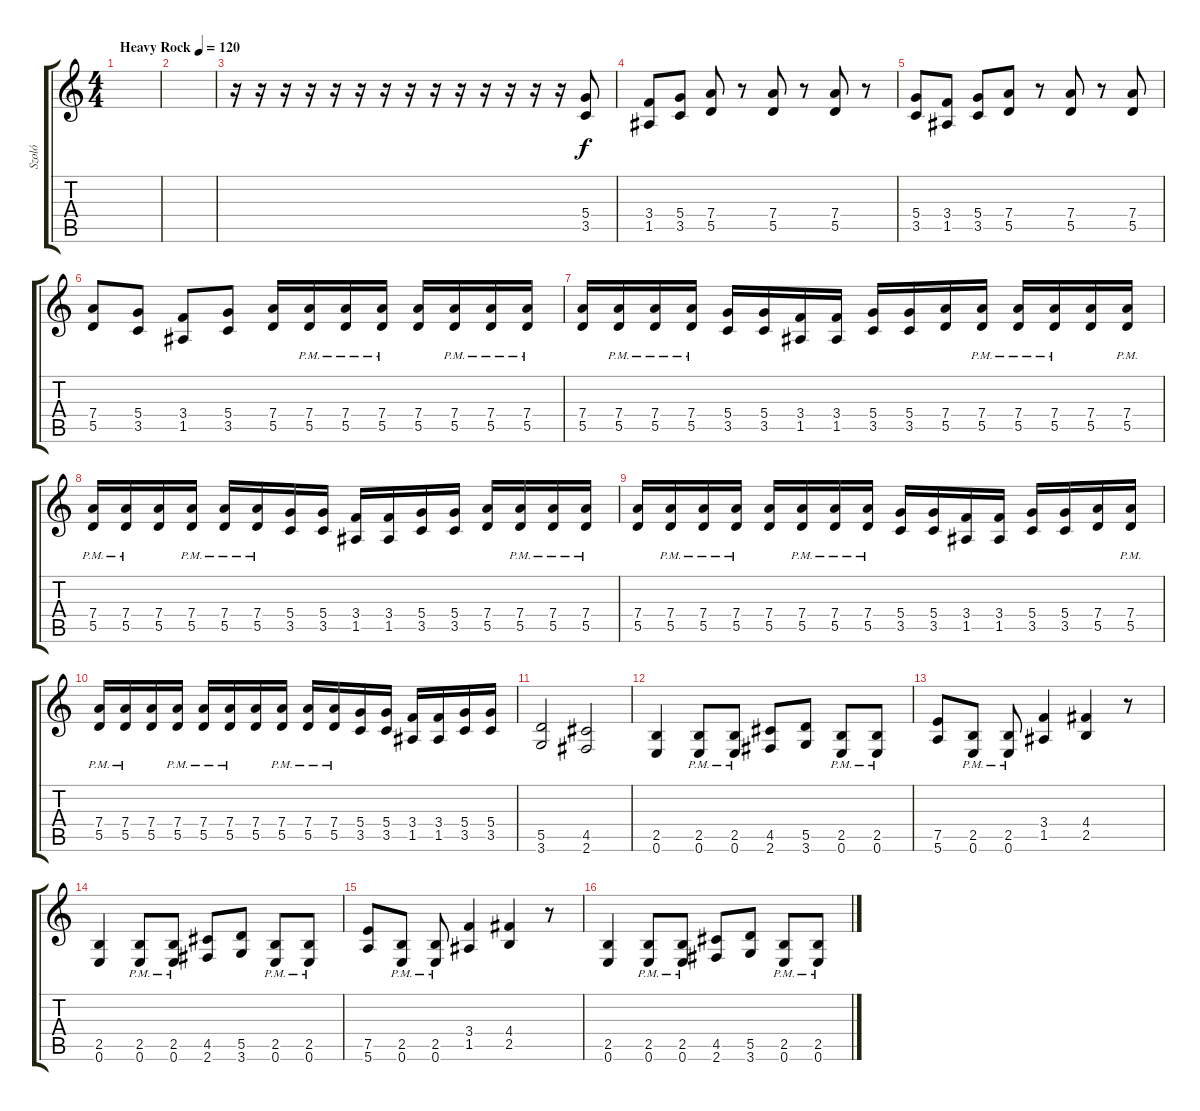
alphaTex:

\track ("Szoló" "Szoló") {instrument electricguitarjazz}
\staff {score tabs}
\tuning (E4 B3 G3 D3 A2 E2) {hide}
\ts (4 4)
\tempo (120 "Heavy Rock")
\clef g2
\ks c
|
|
r.16 r.16 r.16 r.16 r.16 r.16 r.16 r.16 r.16 r.16 r.16 r.16 r.16 r.16 (5.4 3.5).8 |
(3.4 1.5).8 (5.4 3.5).8 (7.4 5.5).8 r.8 (7.4 5.5).8 r.8 (7.4 5.5).8 r.8 |
(5.4 3.5).8 (3.4 1.5).8 (5.4 3.5).8 (7.4 5.5).8 r.8 (7.4 5.5).8 r.8 (7.4 5.5).8 |
(7.4 5.5).8 (5.4 3.5).8 (3.4 1.5).8 (5.4 3.5).8 (7.4 5.5).16 (7.4{pm} 5.5{pm}).16 (7.4{pm} 5.5{pm}).16 (7.4{pm} 5.5{pm}).16 (7.4 5.5).16 (7.4{pm} 5.5{pm}).16 (7.4{pm} 5.5{pm}).16 (7.4{pm} 5.5{pm}).16 |
(7.4 5.5).16 (7.4{pm} 5.5{pm}).16 (7.4{pm} 5.5{pm}).16 (7.4{pm} 5.5{pm}).16 (5.4 3.5).16 (5.4 3.5).16 (3.4 1.5).16 (3.4 1.5).16 (5.4 3.5).16 (5.4 3.5).16 (7.4 5.5).16 (7.4{pm} 5.5{pm}).16 (7.4{pm} 5.5{pm}).16 (7.4{pm} 5.5{pm}).16 (7.4 5.5).16 (7.4{pm} 5.5{pm}).16 |
(7.4{pm} 5.5{pm}).16 (7.4{pm} 5.5{pm}).16 (7.4 5.5).16 (7.4{pm} 5.5{pm}).16 (7.4{pm} 5.5{pm}).16 (7.4{pm} 5.5{pm}).16 (5.4 3.5).16 (5.4 3.5).16 (3.4 1.5).16 (3.4 1.5).16 (5.4 3.5).16 (5.4 3.5).16 (7.4 5.5).16 (7.4{pm} 5.5{pm}).16 (7.4{pm} 5.5{pm}).16 (7.4{pm} 5.5{pm}).16 |
(7.4 5.5).16 (7.4{pm} 5.5{pm}).16 (7.4{pm} 5.5{pm}).16 (7.4{pm} 5.5{pm}).16 (7.4 5.5).16 (7.4{pm} 5.5{pm}).16 (7.4{pm} 5.5{pm}).16 (7.4{pm} 5.5{pm}).16 (5.4 3.5).16 (5.4 3.5).16 (3.4 1.5).16 (3.4 1.5).16 (5.4 3.5).16 (5.4 3.5).16 (7.4 5.5).16 (7.4{pm} 5.5{pm}).16 |
(7.4{pm} 5.5{pm}).16 (7.4{pm} 5.5{pm}).16 (7.4 5.5).16 (7.4{pm} 5.5{pm}).16 (7.4{pm} 5.5{pm}).16 (7.4{pm} 5.5{pm}).16 (7.4 5.5).16 (7.4{pm} 5.5{pm}).16 (7.4{pm} 5.5{pm}).16 (7.4{pm} 5.5{pm}).16 (5.4 3.5).16 (5.4 3.5).16 (3.4 1.5).16 (3.4 1.5).16 (5.4 3.5).16 (5.4 3.5).16 |
(5.5 3.6).2 (4.5 2.6).2 |
(2.5 0.6).4 (2.5{pm} 0.6{pm}).8 (2.5{pm} 0.6{pm}).8 (4.5 2.6).8 (5.5 3.6).8 (2.5{pm} 0.6{pm}).8 (2.5{pm} 0.6{pm}).8 |
(7.5 5.6).8 (2.5{pm} 0.6{pm}).8 (2.5{pm} 0.6{pm}).8 (3.4 1.5).4 (4.4 2.5).4 r.8 |
(2.5 0.6).4 (2.5{pm} 0.6{pm}).8 (2.5{pm} 0.6{pm}).8 (4.5 2.6).8 (5.5 3.6).8 (2.5{pm} 0.6{pm}).8 (2.5{pm} 0.6{pm}).8 |
(7.5 5.6).8 (2.5{pm} 0.6{pm}).8 (2.5{pm} 0.6{pm}).8 (3.4 1.5).4 (4.4 2.5).4 r.8 |
(2.5 0.6).4 (2.5{pm} 0.6{pm}).8 (2.5{pm} 0.6{pm}).8 (4.5 2.6).8 (5.5 3.6).8 (2.5{pm} 0.6{pm}).8 (2.5{pm} 0.6{pm}).8
